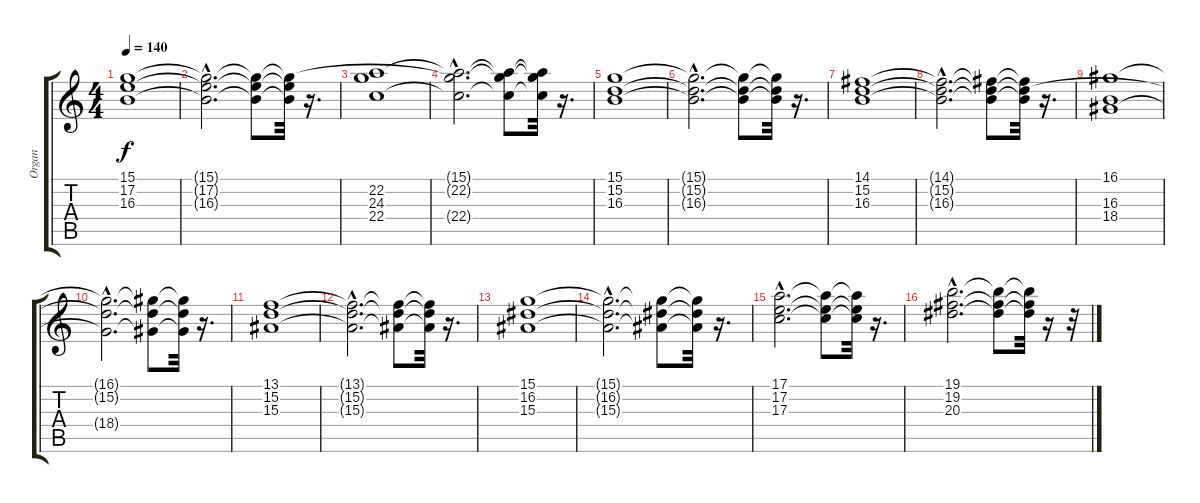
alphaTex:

\track ("Organ" "Organ") {instrument drawbarorgan}
\staff {score tabs}
\tuning (E4 B3 G3 D3 A2 E2) {hide}
\ts (4 4)
\tempo 140
\clef g2
\ks c
(15.1 17.2 16.3).1{dy f} |
(15.1{hac t} 17.2{hac t} 16.3{hac t}).2{d} (15.1{t} 17.2{t} 16.3{t}).8 (15.1{t} 17.2{t} 16.3{t}).32 r.16{d} |
(22.2 24.3 22.4).1 |
(15.1{hac t} 22.2{hac t} 22.4{hac t}).2{d} (15.1{t} 22.2{t} 22.4{t}).8 (15.1{t} 22.2{t} 22.4{t}).32 r.16{d} |
(15.1 15.2 16.3).1 |
(15.1{hac t} 15.2{hac t} 16.3{hac t}).2{d} (15.1{t} 15.2{t} 16.3{t}).8 (15.1{t} 15.2{t} 16.3{t}).32 r.16{d} |
(14.1 15.2 16.3).1 |
(14.1{hac t} 15.2{hac t} 16.3{hac t}).2{d} (14.1{t} 15.2{t} 16.3{t}).8 (14.1{t} 15.2{t} 16.3{t}).32 r.16{d} |
(16.1 16.3 18.4).1 |
(16.1{hac t} 15.2{hac t} 18.4{hac t}).2{d} (16.1{t} 15.2{t} 18.4{t}).8 (16.1{t} 15.2{t} 18.4{t}).32 r.16{d} |
(13.1 15.2 15.3).1 |
(13.1{hac t} 15.2{hac t} 15.3{hac t}).2{d} (13.1{t} 15.2{t} 15.3{t}).8 (13.1{t} 15.2{t} 15.3{t}).32 r.16{d} |
(15.1 16.2 15.3).1 |
(15.1{hac t} 16.2{hac t} 15.3{hac t}).2{d} (15.1{t} 16.2{t} 15.3{t}).8 (15.1{t} 16.2{t} 15.3{t}).32 r.16{d} |
(17.1{hac} 17.2{hac} 17.3{hac}).2{d} (17.1{t} 17.2{t} 17.3{t}).8 (17.1{t} 17.2{t} 17.3{t}).32 r.16{d} |
(19.1{hac} 19.2{hac} 20.3{hac}).2{d} (19.1{t} 19.2{t} 20.3{t}).8 (19.1{t} 19.2{t} 20.3{t}).32 r.16 r.32
